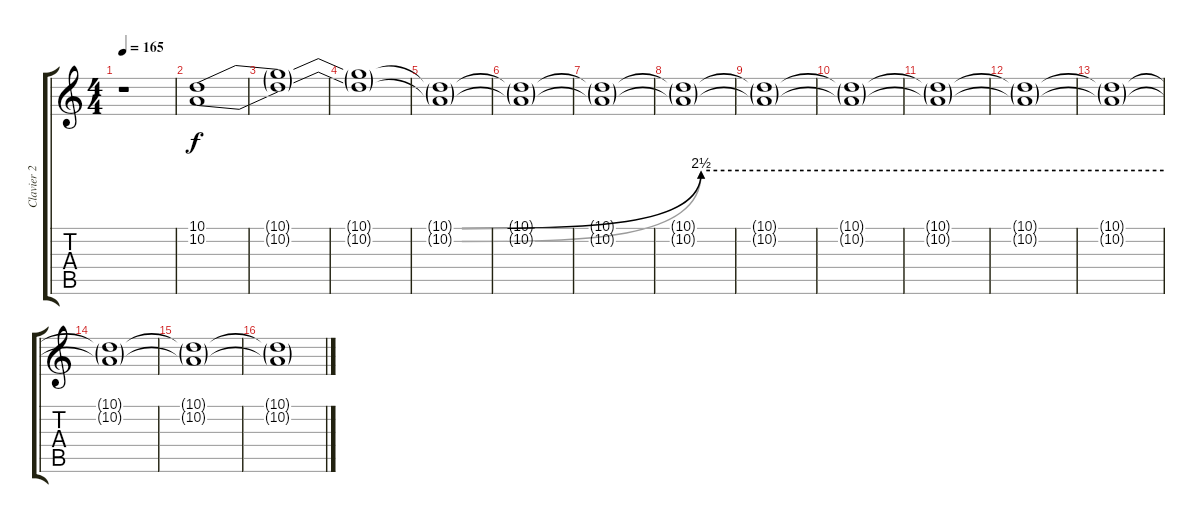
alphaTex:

\track ("Clavier 2" "Clavier 2") {instrument pad4choir}
\staff {score tabs}
\tuning (E4 B3 G3 D3 A2 E2) {hide}
\ts (4 4)
\tempo 165
\clef g2
\ks c
r.1{dy f instrument pad4choir} |
(10.1{be (custom 0 0 16 0 31 10 60 10)} 10.2{be (custom 0 0 16 0 31 10 60 10)}).1 |
(10.1{t} 10.2{t}).1 |
(10.1{t} 10.2{t}).1 |
(10.1{t} 10.2{t}).1 |
(10.1{t} 10.2{t}).1 |
(10.1{t} 10.2{t}).1 |
(10.1{t} 10.2{t}).1 |
(10.1{t} 10.2{t}).1 |
(10.1{t} 10.2{t}).1 |
(10.1{t} 10.2{t}).1 |
(10.1{t} 10.2{t}).1 |
(10.1{t} 10.2{t}).1 |
(10.1{t} 10.2{t}).1 |
(10.1{t} 10.2{t}).1 |
(10.1{t} 10.2{t}).1
